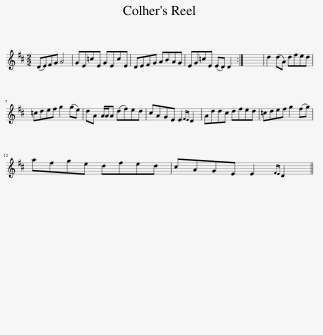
X:1
L:1/8
M:2/2
I:linebreak $
K:D
V:1 treble
V:1
 (DE)FG A4 | GE=cE GEcE | DEFG ABAG | EG=cE (ED) D2 :| x8 | %5
 d2 (dA) dfed |$ =cdef g2 (ge) | dA A/A/A (df)ed | cAGE E2{FE} D2 | Addc dfed | %10
 =cdef g2 (fg) |$ afge dfed | cAGE E2{FE} D2 || %13
